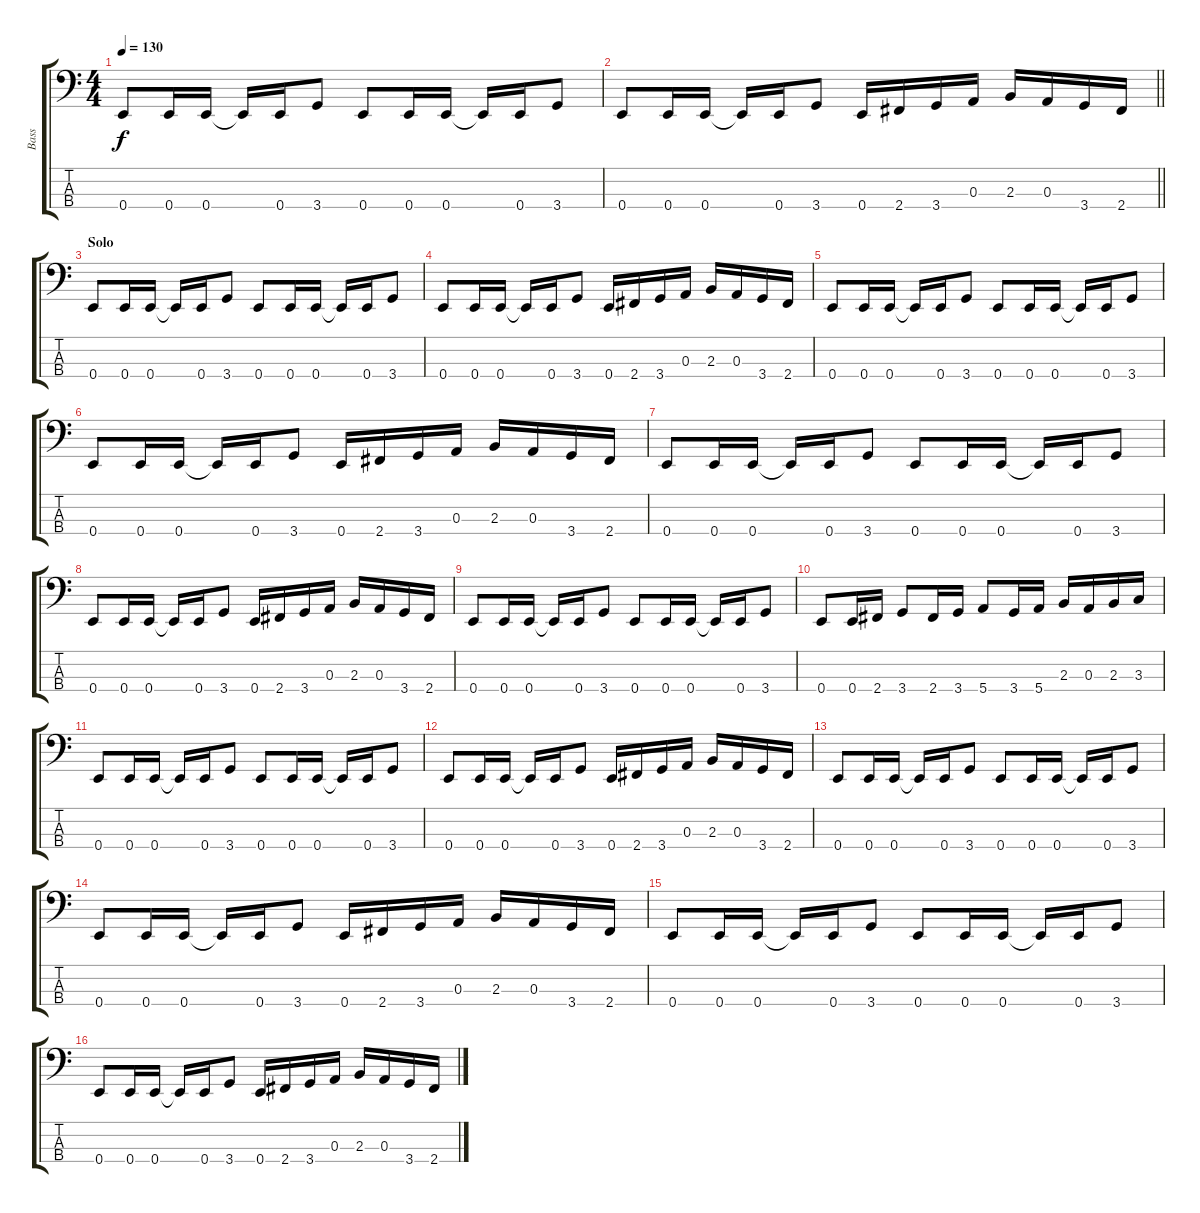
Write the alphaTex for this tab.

\track ("Bass" "Bass") {instrument electricbassfinger}
\staff {score tabs}
\tuning (G2 D2 A1 E1) {hide}
\ts (4 4)
\tempo 130
\clef f4
\ks c
0.4.8{dy f} 0.4.16 0.4.16 0.4{t}.16 0.4.16 3.4.8 0.4.8 0.4.16 0.4.16 0.4{t}.16 0.4.16 3.4.8 |
\barLineRight lightlight
0.4.8 0.4.16 0.4.16 0.4{t}.16 0.4.16 3.4.8 0.4.16 2.4.16 3.4.16 0.3.16 2.3.16 0.3.16 3.4.16 2.4.16 |
\section ("" "Solo")
0.4.8 0.4.16 0.4.16 0.4{t}.16 0.4.16 3.4.8 0.4.8 0.4.16 0.4.16 0.4{t}.16 0.4.16 3.4.8 |
0.4.8 0.4.16 0.4.16 0.4{t}.16 0.4.16 3.4.8 0.4.16 2.4.16 3.4.16 0.3.16 2.3.16 0.3.16 3.4.16 2.4.16 |
0.4.8 0.4.16 0.4.16 0.4{t}.16 0.4.16 3.4.8 0.4.8 0.4.16 0.4.16 0.4{t}.16 0.4.16 3.4.8 |
0.4.8 0.4.16 0.4.16 0.4{t}.16 0.4.16 3.4.8 0.4.16 2.4.16 3.4.16 0.3.16 2.3.16 0.3.16 3.4.16 2.4.16 |
0.4.8 0.4.16 0.4.16 0.4{t}.16 0.4.16 3.4.8 0.4.8 0.4.16 0.4.16 0.4{t}.16 0.4.16 3.4.8 |
0.4.8 0.4.16 0.4.16 0.4{t}.16 0.4.16 3.4.8 0.4.16 2.4.16 3.4.16 0.3.16 2.3.16 0.3.16 3.4.16 2.4.16 |
0.4.8 0.4.16 0.4.16 0.4{t}.16 0.4.16 3.4.8 0.4.8 0.4.16 0.4.16 0.4{t}.16 0.4.16 3.4.8 |
0.4.8 0.4.16 2.4.16 3.4.8 2.4.16 3.4.16 5.4.8 3.4.16 5.4.16 2.3.16 0.3.16 2.3.16 3.3.16 |
0.4.8 0.4.16 0.4.16 0.4{t}.16 0.4.16 3.4.8 0.4.8 0.4.16 0.4.16 0.4{t}.16 0.4.16 3.4.8 |
0.4.8 0.4.16 0.4.16 0.4{t}.16 0.4.16 3.4.8 0.4.16 2.4.16 3.4.16 0.3.16 2.3.16 0.3.16 3.4.16 2.4.16 |
0.4.8 0.4.16 0.4.16 0.4{t}.16 0.4.16 3.4.8 0.4.8 0.4.16 0.4.16 0.4{t}.16 0.4.16 3.4.8 |
0.4.8 0.4.16 0.4.16 0.4{t}.16 0.4.16 3.4.8 0.4.16 2.4.16 3.4.16 0.3.16 2.3.16 0.3.16 3.4.16 2.4.16 |
0.4.8 0.4.16 0.4.16 0.4{t}.16 0.4.16 3.4.8 0.4.8 0.4.16 0.4.16 0.4{t}.16 0.4.16 3.4.8 |
0.4.8 0.4.16 0.4.16 0.4{t}.16 0.4.16 3.4.8 0.4.16 2.4.16 3.4.16 0.3.16 2.3.16 0.3.16 3.4.16 2.4.16
